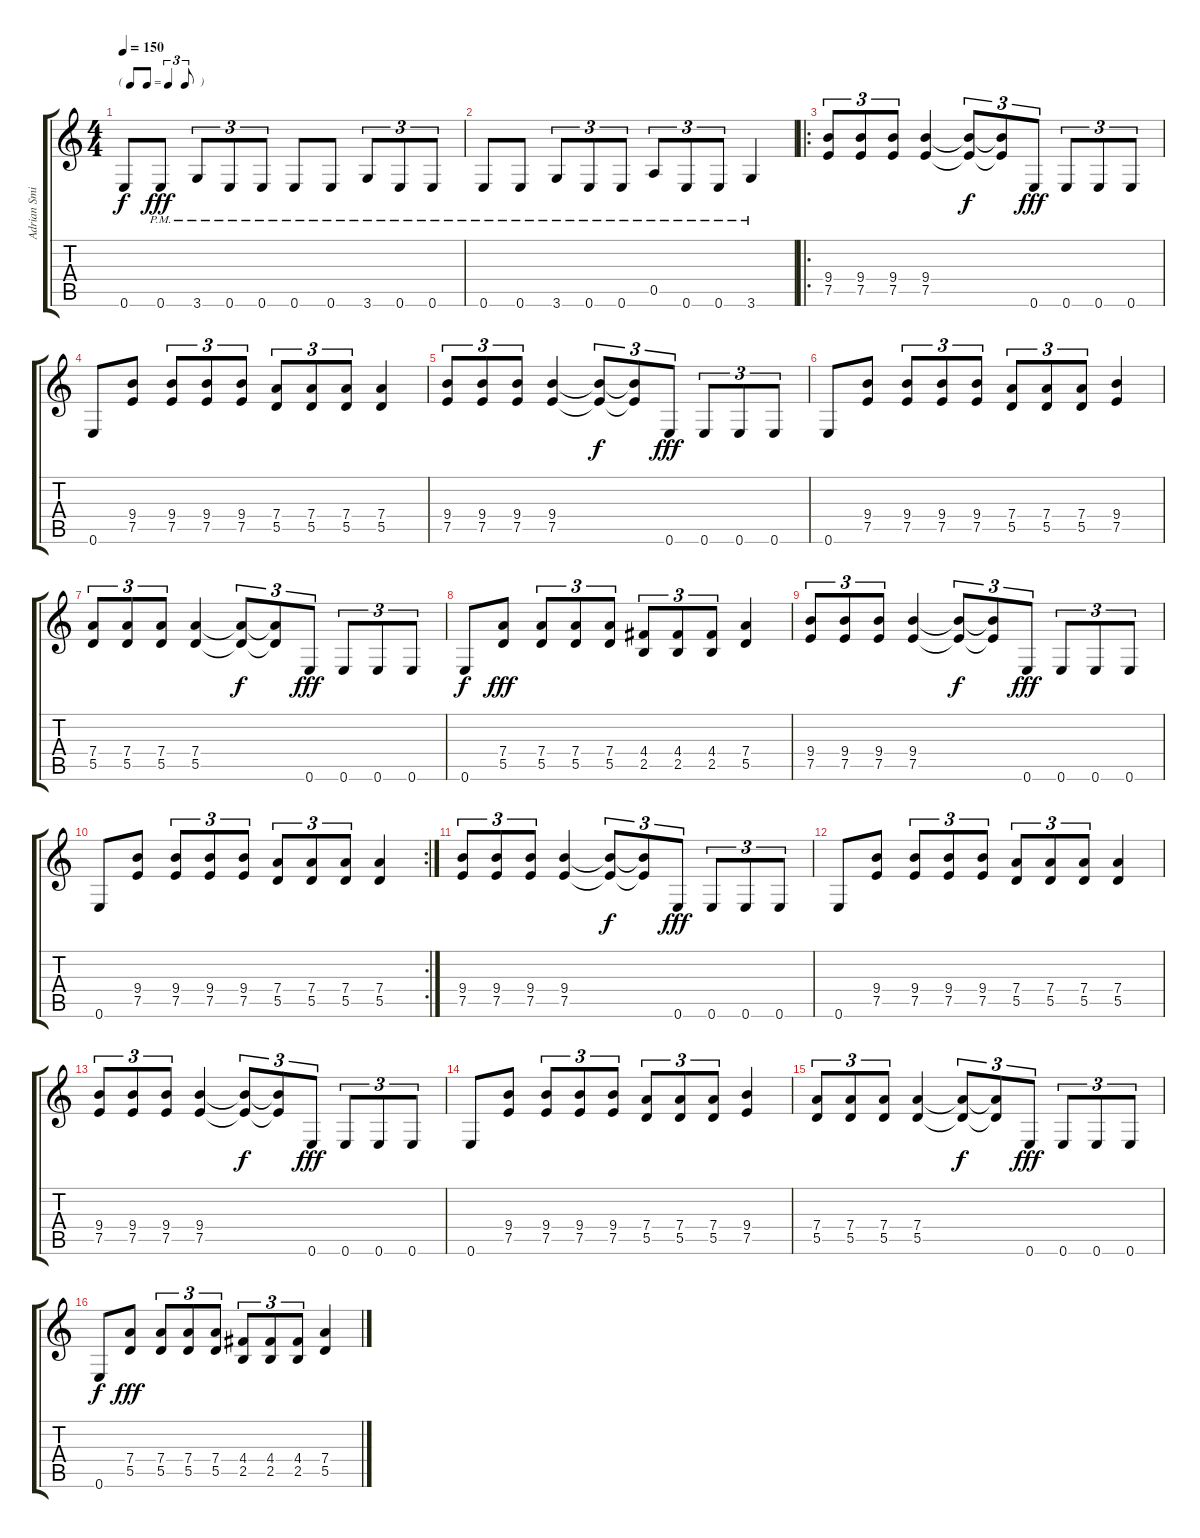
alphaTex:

\track ("Adrian Smith" "Adrian Smi") {instrument overdrivenguitar}
\staff {score tabs}
\tuning (E4 B3 G3 D3 A2 E2) {hide}
\ts (4 4)
\tf triplet8th
\tempo 150
\clef g2
\ks c
0.6{t}.8{dy f} 0.6{pm}.8{dy fff} 3.6{pm}.8{tu (3 2)} 0.6{pm}.8{tu (3 2)} 0.6{pm}.8{tu (3 2)} 0.6{pm}.8 0.6{pm}.8 3.6{pm}.8{tu (3 2)} 0.6{pm}.8{tu (3 2)} 0.6{pm}.8{tu (3 2)} |
0.6{pm}.8 0.6{pm}.8 3.6{pm}.8{tu (3 2)} 0.6{pm}.8{tu (3 2)} 0.6{pm}.8{tu (3 2)} 0.5{pm}.8{tu (3 2)} 0.6{pm}.8{tu (3 2)} 0.6{pm}.8{tu (3 2)} 3.6{pm}.4 |
\ro
(9.4 7.5).8{tu (3 2)} (9.4 7.5).8{tu (3 2)} (9.4 7.5).8{tu (3 2)} (9.4 7.5).4 (9.4{t} 7.5{t}).8{tu (3 2) dy f} (9.4{t} 7.5{t}).8{tu (3 2)} 0.6.8{tu (3 2) dy fff} 0.6.8{tu (3 2)} 0.6.8{tu (3 2)} 0.6.8{tu (3 2)} |
0.6.8 (9.4 7.5).8 (9.4 7.5).8{tu (3 2)} (9.4 7.5).8{tu (3 2)} (9.4 7.5).8{tu (3 2)} (7.4 5.5).8{tu (3 2)} (7.4 5.5).8{tu (3 2)} (7.4 5.5).8{tu (3 2)} (7.4 5.5).4 |
(9.4 7.5).8{tu (3 2)} (9.4 7.5).8{tu (3 2)} (9.4 7.5).8{tu (3 2)} (9.4 7.5).4 (9.4{t} 7.5{t}).8{tu (3 2) dy f} (9.4{t} 7.5{t}).8{tu (3 2)} 0.6.8{tu (3 2) dy fff} 0.6.8{tu (3 2)} 0.6.8{tu (3 2)} 0.6.8{tu (3 2)} |
0.6.8 (9.4 7.5).8 (9.4 7.5).8{tu (3 2)} (9.4 7.5).8{tu (3 2)} (9.4 7.5).8{tu (3 2)} (7.4 5.5).8{tu (3 2)} (7.4 5.5).8{tu (3 2)} (7.4 5.5).8{tu (3 2)} (9.4 7.5).4 |
(7.4 5.5).8{tu (3 2)} (7.4 5.5).8{tu (3 2)} (7.4 5.5).8{tu (3 2)} (7.4 5.5).4 (7.4{t} 5.5{t}).8{tu (3 2) dy f} (7.4{t} 5.5{t}).8{tu (3 2)} 0.6.8{tu (3 2) dy fff} 0.6.8{tu (3 2)} 0.6.8{tu (3 2)} 0.6.8{tu (3 2)} |
0.6.8{dy f} (7.4 5.5).8{dy fff} (7.4 5.5).8{tu (3 2)} (7.4 5.5).8{tu (3 2)} (7.4 5.5).8{tu (3 2)} (4.4 2.5).8{tu (3 2)} (4.4 2.5).8{tu (3 2)} (4.4 2.5).8{tu (3 2)} (7.4 5.5).4 |
(9.4 7.5).8{tu (3 2)} (9.4 7.5).8{tu (3 2)} (9.4 7.5).8{tu (3 2)} (9.4 7.5).4 (9.4{t} 7.5{t}).8{tu (3 2) dy f} (9.4{t} 7.5{t}).8{tu (3 2)} 0.6.8{tu (3 2) dy fff} 0.6.8{tu (3 2)} 0.6.8{tu (3 2)} 0.6.8{tu (3 2)} |
\rc 2
0.6.8 (9.4 7.5).8 (9.4 7.5).8{tu (3 2)} (9.4 7.5).8{tu (3 2)} (9.4 7.5).8{tu (3 2)} (7.4 5.5).8{tu (3 2)} (7.4 5.5).8{tu (3 2)} (7.4 5.5).8{tu (3 2)} (7.4 5.5).4 |
(9.4 7.5).8{tu (3 2)} (9.4 7.5).8{tu (3 2)} (9.4 7.5).8{tu (3 2)} (9.4 7.5).4 (9.4{t} 7.5{t}).8{tu (3 2) dy f} (9.4{t} 7.5{t}).8{tu (3 2)} 0.6.8{tu (3 2) dy fff} 0.6.8{tu (3 2)} 0.6.8{tu (3 2)} 0.6.8{tu (3 2)} |
0.6.8 (9.4 7.5).8 (9.4 7.5).8{tu (3 2)} (9.4 7.5).8{tu (3 2)} (9.4 7.5).8{tu (3 2)} (7.4 5.5).8{tu (3 2)} (7.4 5.5).8{tu (3 2)} (7.4 5.5).8{tu (3 2)} (7.4 5.5).4 |
(9.4 7.5).8{tu (3 2)} (9.4 7.5).8{tu (3 2)} (9.4 7.5).8{tu (3 2)} (9.4 7.5).4 (9.4{t} 7.5{t}).8{tu (3 2) dy f} (9.4{t} 7.5{t}).8{tu (3 2)} 0.6.8{tu (3 2) dy fff} 0.6.8{tu (3 2)} 0.6.8{tu (3 2)} 0.6.8{tu (3 2)} |
0.6.8 (9.4 7.5).8 (9.4 7.5).8{tu (3 2)} (9.4 7.5).8{tu (3 2)} (9.4 7.5).8{tu (3 2)} (7.4 5.5).8{tu (3 2)} (7.4 5.5).8{tu (3 2)} (7.4 5.5).8{tu (3 2)} (9.4 7.5).4 |
(7.4 5.5).8{tu (3 2)} (7.4 5.5).8{tu (3 2)} (7.4 5.5).8{tu (3 2)} (7.4 5.5).4 (7.4{t} 5.5{t}).8{tu (3 2) dy f} (7.4{t} 5.5{t}).8{tu (3 2)} 0.6.8{tu (3 2) dy fff} 0.6.8{tu (3 2)} 0.6.8{tu (3 2)} 0.6.8{tu (3 2)} |
0.6.8{dy f} (7.4 5.5).8{dy fff} (7.4 5.5).8{tu (3 2)} (7.4 5.5).8{tu (3 2)} (7.4 5.5).8{tu (3 2)} (4.4 2.5).8{tu (3 2)} (4.4 2.5).8{tu (3 2)} (4.4 2.5).8{tu (3 2)} (7.4 5.5).4
